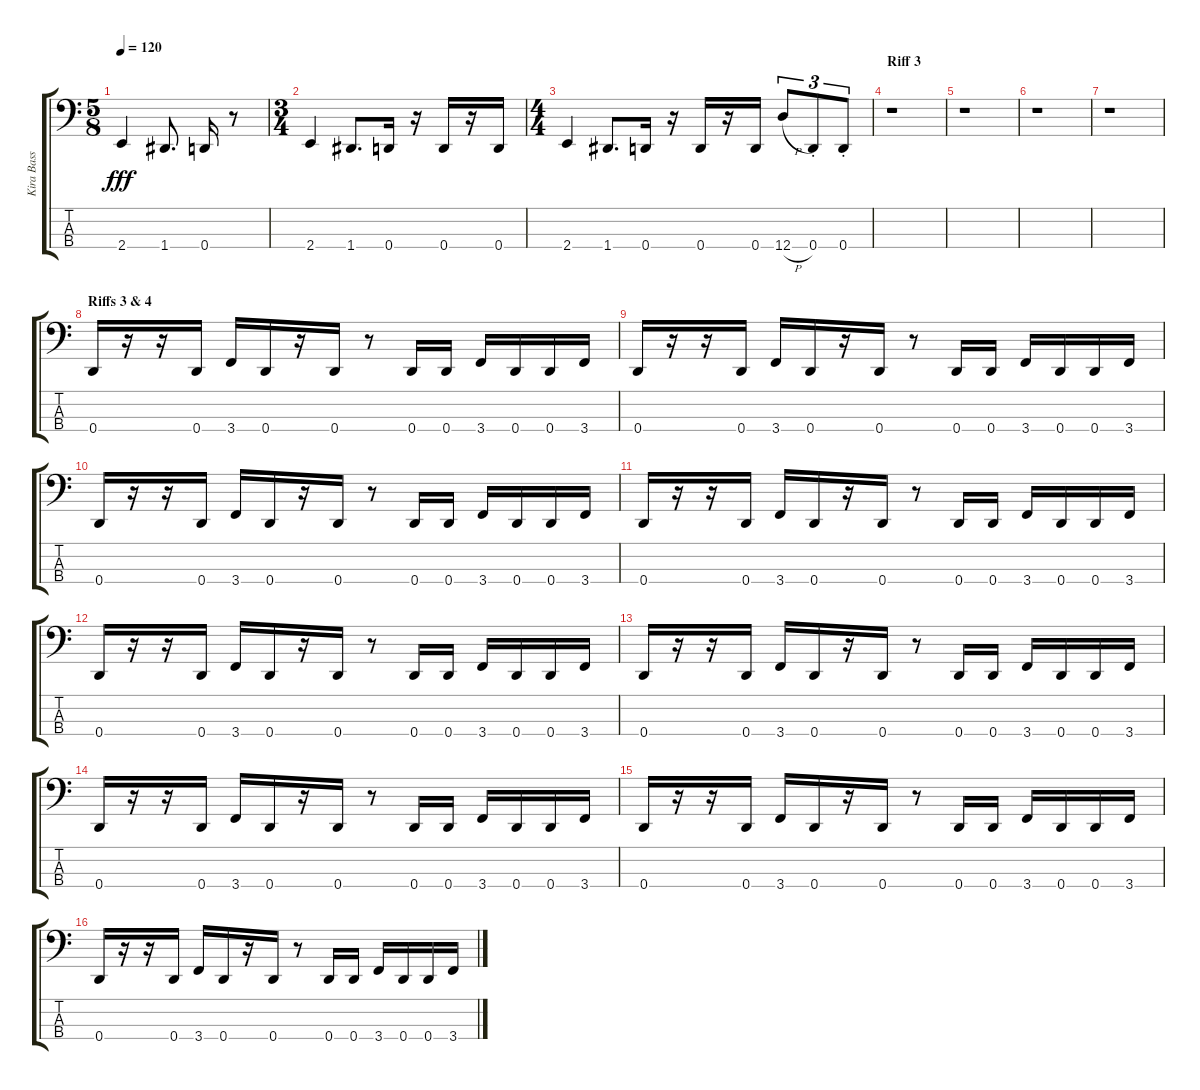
\track ("Kira Bass" "Kira Bass") {instrument electricbassfinger}
\staff {score tabs}
\tuning (G2 D2 A1 D1) {hide}
\ts (5 8)
\tempo 120
\clef f4
\ks c
2.4.4{dy fff} 1.4.8{d} 0.4.16 r.8 |
\ts (3 4)
2.4.4 1.4.8{d} 0.4.16 r.16 0.4.16 r.16 0.4.16 |
\ts (4 4)
2.4.4 1.4.8{d} 0.4.16 r.16 0.4.16 r.16 0.4.16 12.4{h}.8{tu (3 2)} 0.4{st}.8{tu (3 2)} 0.4{st}.8{tu (3 2)} |
\section ("" "Riff 3")
r.1 |
r.1 |
r.1 |
r.1 |
\section ("" "Riffs 3 & 4")
0.4.16 r.16 r.16 0.4.16 3.4.16 0.4.16 r.16 0.4.16 r.8 0.4.16 0.4.16 3.4.16 0.4.16 0.4.16 3.4.16 |
0.4.16 r.16 r.16 0.4.16 3.4.16 0.4.16 r.16 0.4.16 r.8 0.4.16 0.4.16 3.4.16 0.4.16 0.4.16 3.4.16 |
0.4.16 r.16 r.16 0.4.16 3.4.16 0.4.16 r.16 0.4.16 r.8 0.4.16 0.4.16 3.4.16 0.4.16 0.4.16 3.4.16 |
0.4.16 r.16 r.16 0.4.16 3.4.16 0.4.16 r.16 0.4.16 r.8 0.4.16 0.4.16 3.4.16 0.4.16 0.4.16 3.4.16 |
0.4.16 r.16 r.16 0.4.16 3.4.16 0.4.16 r.16 0.4.16 r.8 0.4.16 0.4.16 3.4.16 0.4.16 0.4.16 3.4.16 |
0.4.16 r.16 r.16 0.4.16 3.4.16 0.4.16 r.16 0.4.16 r.8 0.4.16 0.4.16 3.4.16 0.4.16 0.4.16 3.4.16 |
0.4.16 r.16 r.16 0.4.16 3.4.16 0.4.16 r.16 0.4.16 r.8 0.4.16 0.4.16 3.4.16 0.4.16 0.4.16 3.4.16 |
0.4.16 r.16 r.16 0.4.16 3.4.16 0.4.16 r.16 0.4.16 r.8 0.4.16 0.4.16 3.4.16 0.4.16 0.4.16 3.4.16 |
0.4.16 r.16 r.16 0.4.16 3.4.16 0.4.16 r.16 0.4.16 r.8 0.4.16 0.4.16 3.4.16 0.4.16 0.4.16 3.4.16
